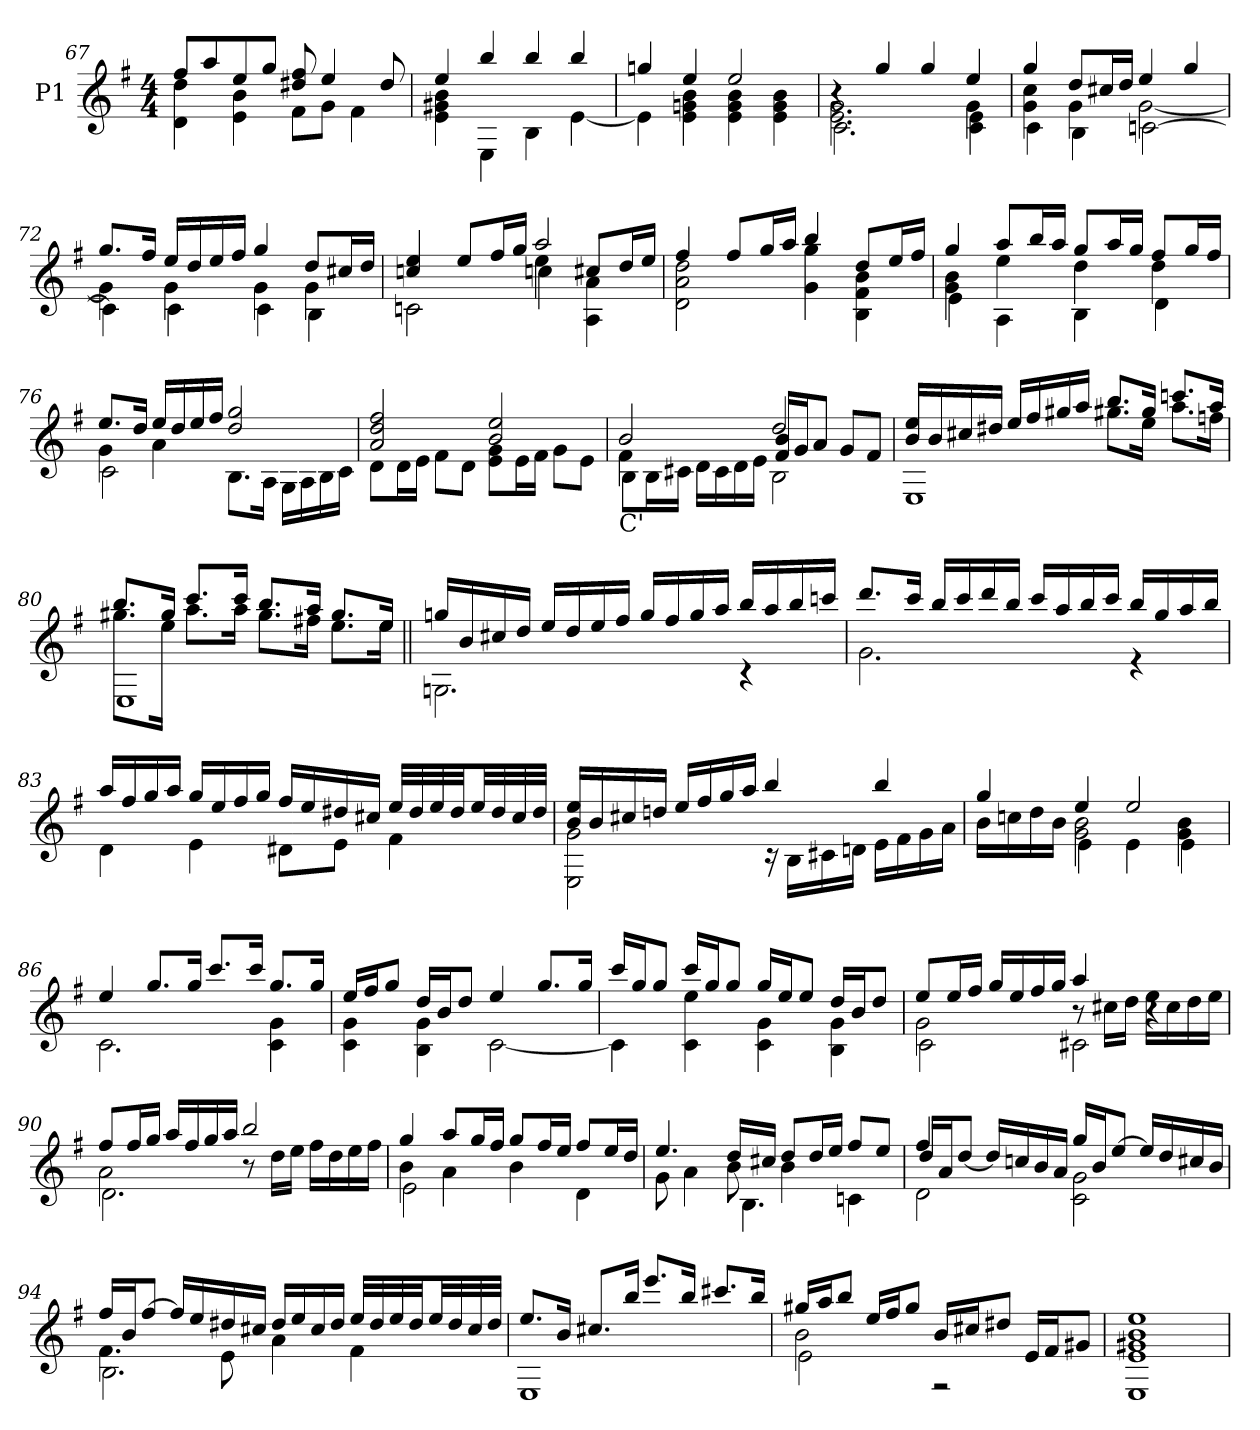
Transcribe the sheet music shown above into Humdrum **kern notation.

**kern
*part1
*staff1
*I"P1
*clefG2
*ITrd7c12
*k[f#]
*e:
*M4/4
=67
*^
8f#i/L	4Di\ 4di
8ai/	.
8ei/	4Ei\ 4Bi
8gi/J	.
8d#Xi/ 8f#i	8F#i\L
4ei/	8Gi\J
.	4F#i\
8d#i/	.
=68	=68
4ei/	4Ei\ 4G#Xi 4Bi
4bi/	4EEi\
4bi/	4BBi\
4bi/	[<4Ei\
=69	=69
4gni/	4Ei\]
4ei/	4Ei\ 4Gni 4Bi
2ei/	4Ei\ 4Gi 4Bi
.	4Ei\ 4Gi 4Bi
!!LO:LB:g=z	!!
=70	=70
*	*^
4r	2.Ei\ 2.Gi	2.Ci\
4gi/	.	.
4gi/	.	.
4ei/	4Gi\	4Ci\ 4Ei
=71	=71	=71
4gi/	4Gi\ 4ci	4Ci\
8di/L	4Gi\	4BBi\
16c#Xi/L	.	.
16di/JJ	.	.
4ei/	[>2Gi\	[<2Cni\
4gi/	.	.
=72	=72	=72
8.gi/L	4Gi\]	4Ci\]
16f#i/Jk	.	.
16ei/LL	4Gi\	4Ci\
16di/	.	.
16ei/	.	.
16f#i/JJ	.	.
4gi/	4Gi\	4Ci\
8di/L	4Gi\	4BBi\
16c#Xi/L	.	.
16di/JJ	.	.
=73	=73	=73
4cni/ 4ei	2Cni\	2ryy
8ei/L	.	.
16f#i/L	.	.
16gi/JJ	.	.
2ai/	4ei\	4cni\
.	8c#Xi/L	4AAi\ 4Ai
.	16di/L	.
.	16ei/JJ	.
*	*v	*v
!!LO:LB:g=z
=74	=74
4f#i/	2Di\ 2Ai 2di
8f#i/L	.
16gi/L	.
16ai/JJ	.
4bi/	4Gi\ 4gi
8di/L	4BBi\ 4F#i 4Bi
16ei/L	.
16f#i/JJ	.
=75	=75
*	*^
4gi/	4Gi\ 4Bi	4Ei\
8ai/L	4ei\	4AAi\
16bi/L	.	.
16ai/JJ	.	.
8gi/L	4di\	4BBi\
16ai/L	.	.
16gi/JJ	.	.
8f#i/L	4di\	4Di\
16gi/L	.	.
16f#i/JJ	.	.
=76	=76	=76
8.ei/L	4Gi\	2Ci\
16di/Jk	.	.
16ei/LL	4Ai\	.
16di/	.	.
16ei/	.	.
16f#i/JJ	.	.
2di/ 2gi	8.BBi\L	2ryy
.	16AAi\Jk	.
.	16GGi\LL	.
.	16AAi\	.
.	16BBi\	.
.	16Ci\JJ	.
*	*v	*v
=77	=77
2Ai/ 2di 2f#i	8Di\L
.	16Di\L
.	16Ei\JJ
.	8F#i\L
.	8Di\J
2Bi/ 2ei	8Ei\ 8GiL
.	16Ei\L
.	16F#i\JJ
.	8Gi\L
.	8Ei\J
!!LO:LB:g=z	!!
=78	=78
*	*^
!LO:TX:b:t=C'	!	!
2Bi/	4F#i\	8BBi\L
.	.	16BBi\L
.	.	16C#Xi\JJ
.	4ryy	16Di\LL
.	.	16C#i\
.	.	16Di\
.	.	16Ei\JJ
2di/	16F#i/ 16BiLL	2BBi\
.	16Gi/J	.
.	8Ai/J	.
.	8Gi/L	.
.	8F#i/J	.
=79	=79	=79
16Bi/ 16eiLL	2ryy	1EEi
16Bi/	.	.
16c#Xi/	.	.
16d#Xi/JJ	.	.
16ei/LL	.	.
16f#i/	.	.
16g#Xi/	.	.
16ai/JJ	.	.
8.bi/L	8.g#Xi\L	.
16g#i/Jk	16ei\Jk	.
8.ccni/L	8.ai\L	.
16ai/Jk	16fni\Jk	.
=80	=80	=80
8.bi/L	8.g#Xi\L	1EEi
16g#i/Jk	16ei\Jk	.
8.cci/L	8.ai\L	.
16cci/Jk	16ai\Jk	.
8.bi/L	8.g#i\L	.
16ai/Jk	16f#Xi\Jk	.
8.g#i/L	8.ei\L	.
16ei/Jk	16ei\Jk	.
*	*v	*v
!!LO:LB:g=z
=81||	=81||
16gni/LL	2.GGni\
16Bi/	.
16c#Xi/	.
16di/JJ	.
16ei/LL	.
16di/	.
16ei/	.
16f#i/JJ	.
16gi/LL	.
16f#i/	.
16gi/	.
16ai/JJ	.
16bi/LL	4r
16ai/	.
16bi/	.
16ccni/JJ	.
=82	=82
8.ddi/L	2.Gi\
16cci/Jk	.
16bi/LL	.
16cci/	.
16ddi/	.
16bi/JJ	.
16cci/LL	.
16ai/	.
16bi/	.
16cci/JJ	.
16bi/LL	4r
16gi/	.
16ai/	.
16bi/JJ	.
=83	=83
16ai/LL	4Di\
16f#i/	.
16gi/	.
16ai/JJ	.
16gi/LL	4Ei\
16ei/	.
16f#i/	.
16gi/JJ	.
16f#i/LL	8D#Xi\L
16ei/	.
16d#Xi/	8Ei\J
16c#Xi/JJ	.
32ei/LLL	4F#i\
32d#i/	.
32ei/	.
32d#i/JJ	.
32ei/LL	.
32d#i/	.
32c#i/	.
32d#i/JJJ	.
!!LO:LB:g=z	!!
=84	=84
16Bi/ 16eiLL	2EEi\ 2Gi
16Bi/	.
16c#Xi/	.
16dni/JJ	.
16ei/LL	.
16f#i/	.
16gi/	.
16ai/JJ	.
4bi/	16r
.	16BBi\LL
.	16C#Xi\
.	16Dni\JJ
4bi/	16Ei\LL
.	16F#i\
.	16Gi\
.	16Ai\JJ
=85	=85
*	*^
4gi/	16Bi\LL	4ryy
.	16cni\	.
.	16di\	.
.	16Bi\JJ	.
4ei/	2Gi\ 2Bi	4Ei\
2ei/	.	4Ei\
.	4Gi\ 4Bi	4Ei\
*	*v	*v
=86	=86
4ei/	2.Ci\
8.gi/L	.
16gi/Jk	.
8.cci/L	.
16cci/Jk	.
8.gi/L	4Ci\ 4Gi
16gi/Jk	.
=87	=87
16ei/LL	4Ci\ 4Gi
16f#i/J	.
8gi/J	.
16di/LL	4BBi\ 4Gi
16Bi/J	.
8di/J	.
4ei/	[<2Ci\
8.gi/L	.
16gi/Jk	.
!!LO:LB:g=z	!!
=88	=88
16cci/LL	4Ci\]
16gi/J	.
8gi/J	.
16cci/LL	4Ci\ 4ei
16gi/J	.
8gi/J	.
16gi/LL	4Ci\ 4Gi
16ei/J	.
8ei/J	.
16di/LL	4BBi\ 4Gi
16Bi/J	.
8di/J	.
=89	=89
*	*^
8ei/L	2Gi\	2Ci\
16ei/L	.	.
16f#i/JJ	.	.
16gi/LL	.	.
16ei/	.	.
16f#i/	.	.
16gi/JJ	.	.
4ai/	8r	2C#Xi\
.	16c#Xi\LL	.
.	16di\JJ	.
4r	16ei\LL	.
.	16c#i\	.
.	16di\	.
.	16ei\JJ	.
=90	=90	=90
8f#i/L	2Ai\	2.Di\
16f#i/L	.	.
16gi/JJ	.	.
16ai/LL	.	.
16f#i/	.	.
16gi/	.	.
16ai/JJ	.	.
2bi/	8r	.
.	16di\LL	.
.	16ei\JJ	.
.	16f#i\LL	4ryy
.	16di\	.
.	16ei\	.
.	16f#i\JJ	.
!!LO:LB:g=z	!!	!!
=91	=91	=91
4gi/	4Bi\	2Ei\
8ai/L	4Ai\	.
16gi/L	.	.
16f#i/JJ	.	.
8gi/L	4Bi\	2ryy
16f#i/L	.	.
16ei/JJ	.	.
8f#i/L	4Di\	.
16ei/L	.	.
16di/JJ	.	.
=92	=92	=92
4.ei/	8Gi\	4.ryy
.	4Ai\	.
16di/LL	8Bi\	4.BBi\
16c#Xi/JJ	.	.
8di/L	4Bi\	.
16di/L	.	.
16ei/JJ	.	.
8f#i/L	4ryy	4Cni\
8ei/J	.	.
=93	=93	=93
4f#i/	16di/LL	2Di\
.	16Ai/J	.
.	[<8di/J	.
16di/LL]	4ryy	.
16cni/	.	.
16Bi/	.	.
16Ai/JJ	.	.
16gi/LL	2Ci\ 2Gi	2ryy
16Bi/J	.	.
[>8ei/J	.	.
16ei/LL]	.	.
16di/	.	.
16c#Xi/	.	.
16Bi/JJ	.	.
!!LO:LB:g=z	!!	!!
=94	=94	=94
16f#i/LL	4.F#i\	2.BBi\
16Bi/J	.	.
[>8f#i/J	.	.
16f#i/LL]	.	.
16ei/	.	.
16d#Xi/	8Ei\	.
16c#Xi/JJ	.	.
16d#i/LL	4Ai\	.
16ei/	.	.
16c#i/	.	.
16d#i/JJ	.	.
32ei/LLL	4F#i\	4ryy
32d#i/	.	.
32ei/	.	.
32d#i/JJ	.	.
32ei/LL	.	.
32d#i/	.	.
32c#i/	.	.
32d#i/JJJ	.	.
*	*v	*v
=95	=95
8.ei/L	1EEi
16Bi/Jk	.
8.c#Xi/L	.
16bi/Jk	.
8.eei/L	.
16bi/Jk	.
8.cc#Xi/L	.
16bi/Jk	.
=96	=96
*	*^
16g#Xi/LL	2Bi\	2Ei\
16ai/J	.	.
8bi/J	.	.
16ei/LL	.	.
16f#i/J	.	.
8g#i/J	.	.
16Bi/LL	2r	2ryy
16c#Xi/J	.	.
8d#Xi/J	.	.
16Ei/LL	.	.
16F#i/J	.	.
8G#Xi/J	.	.
*	*v	*v
=97	=97
1G#Xi 1Bi 1ei	1EEi 1Ei
*v	*v
=
*-
